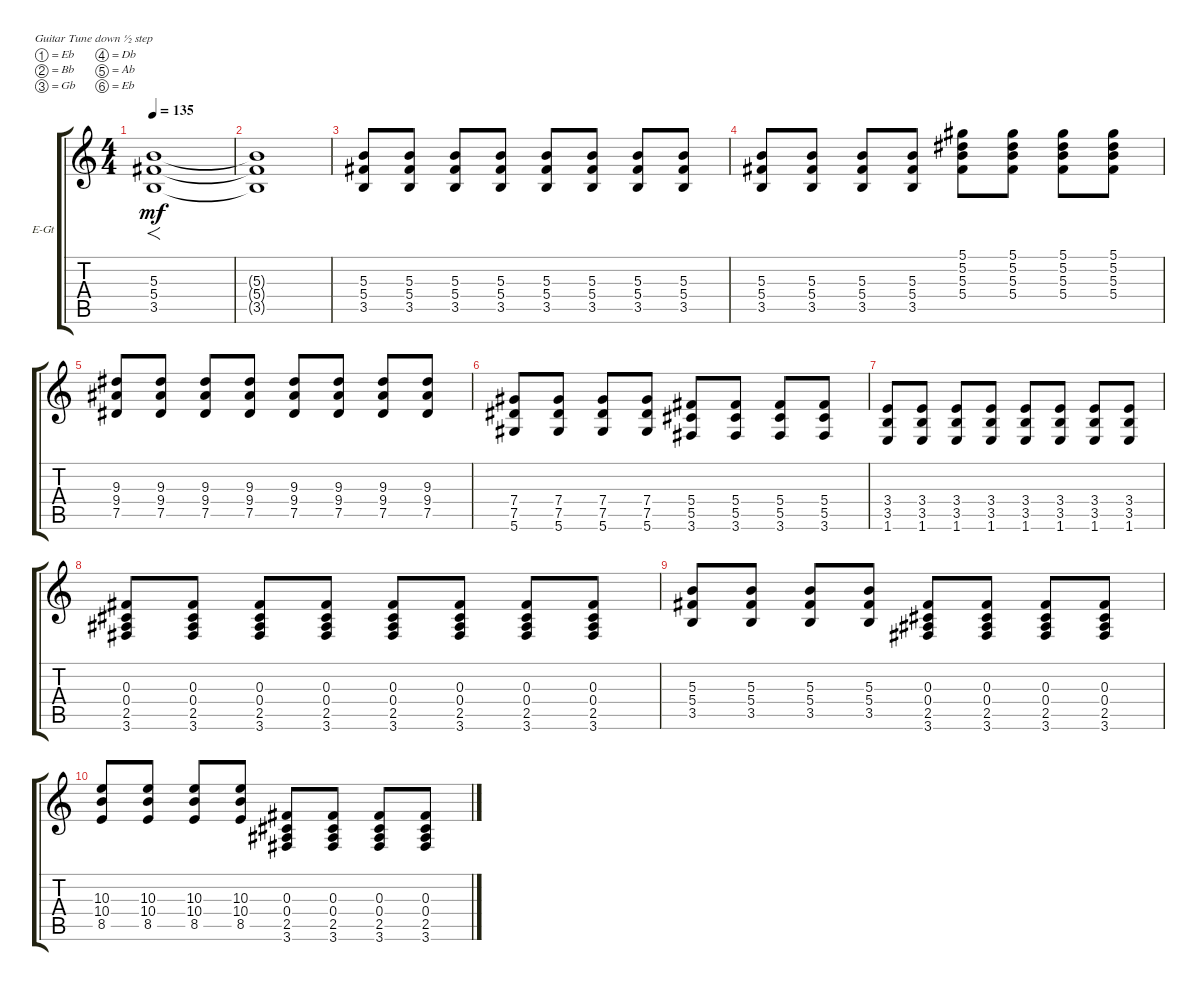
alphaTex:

\defaultSystemsLayout 4
\bracketExtendMode groupsimilarinstruments
\firstSystemTrackNameOrientation horizontal
\otherSystemsTrackNameOrientation horizontal
\track ("Electric Guitar" "E-Gt") {instrument overdrivenguitar}
\staff {score tabs}
\tuning (Eb4 Bb3 Gb3 Db3 Ab2 Eb2)
\ts (4 4)
\tempo 135
\clef g2
\scale
0.485477
\ks c
(3.5 5.4 5.3).1{f dy mf instrument overdrivenguitar} |
\scale
0.257261 (3.5{t} 5.4{t} 5.3{t}).1 |
\scale
0.257261 (3.5 5.4 5.3).8 (3.5 5.4 5.3).8 (3.5 5.4 5.3).8 (3.5 5.4 5.3).8 (3.5 5.4 5.3).8 (3.5 5.4 5.3).8 (3.5 5.4 5.3).8 (3.5 5.4 5.3).8 |
\scale
0.333333 (3.5 5.4 5.3).8 (3.5 5.4 5.3).8 (3.5 5.4 5.3).8 (3.5 5.4 5.3).8 (5.4 5.1 5.2 5.3).8 (5.4 5.1 5.2 5.3).8 (5.4 5.1 5.2 5.3).8 (5.4 5.1 5.2 5.3).8 |
\scale
0.333333 (7.5 9.4 9.3).8 (7.5 9.4 9.3).8 (7.5 9.4 9.3).8 (7.5 9.4 9.3).8 (7.5 9.4 9.3).8 (7.5 9.4 9.3).8 (7.5 9.4 9.3).8 (7.5 9.4 9.3).8 |
\scale
0.333333 (5.6 7.4 7.5).8 (5.6 7.4 7.5).8 (5.6 7.4 7.5).8 (5.6 7.4 7.5).8 (3.6 5.5 5.4).8 (3.6 5.5 5.4).8 (3.6 5.5 5.4).8 (3.6 5.5 5.4).8 |
(1.6 3.5 3.4).8 (1.6 3.5 3.4).8 (1.6 3.5 3.4).8 (1.6 3.5 3.4).8 (1.6 3.5 3.4).8 (1.6 3.5 3.4).8 (1.6 3.5 3.4).8 (1.6 3.5 3.4).8 |
(3.6 2.5 0.4 0.3).8 (3.6 2.5 0.4 0.3).8 (3.6 2.5 0.4 0.3).8 (3.6 2.5 0.4 0.3).8 (3.6 2.5 0.4 0.3).8 (3.6 2.5 0.4 0.3).8 (3.6 2.5 0.4 0.3).8 (3.6 2.5 0.4 0.3).8 |
(3.5 5.4 5.3).8 (3.5 5.4 5.3).8 (3.5 5.4 5.3).8 (3.5 5.4 5.3).8 (3.6 2.5 0.4 0.3).8 (3.6 2.5 0.4 0.3).8 (3.6 2.5 0.4 0.3).8 (2.5 3.6 0.4 0.3).8 |
(8.5 10.4 10.3).8 (8.5 10.4 10.3).8 (8.5 10.4 10.3).8 (8.5 10.4 10.3).8 (3.6 2.5 0.4 0.3).8 (3.6 2.5 0.4 0.3).8 (3.6 2.5 0.4 0.3).8 (3.6 2.5 0.4 0.3).8
